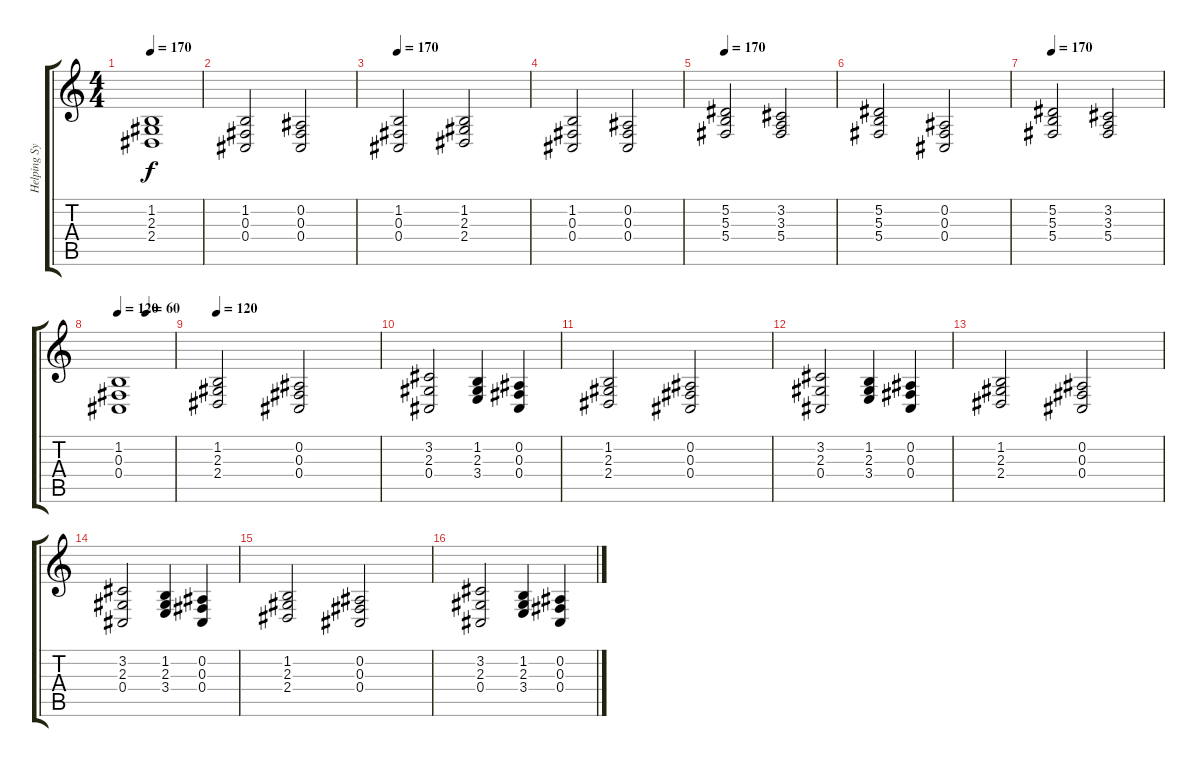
\track ("Helping Synth" "Helping Sy") {instrument synthstrings2}
\staff {score tabs}
\tuning (Eb4 Bb3 Gb3 Db3 Ab2 Eb2) {hide}
\ts (4 4)
\tempo 170
\clef g2
\ks c
(1.2 2.3 2.4).1{dy f} |
(1.2 0.3 0.4).2 (0.2 0.3 0.4).2 |
\tempo 170
(1.2 0.3 0.4).2 (1.2 2.3 2.4).2 |
(1.2 0.3 0.4).2 (0.2 0.3 0.4).2 |
\tempo 170
(5.2 5.3 5.4).2 (3.2 3.3 5.4).2 |
(5.2 5.3 5.4).2 (0.2 0.3 0.4).2 |
\tempo 170
(5.2 5.3 5.4).2 (3.2 3.3 5.4).2 |
\tempo 120
\tempo (60 0.5)
(1.2 0.3 0.4).1 |
\tempo 120
(1.2 2.3 2.4).2 (0.2 0.3 0.4).2 |
(3.2 2.3 0.4).2 (1.2 2.3 3.4).4 (0.2 0.3 0.4).4 |
(1.2 2.3 2.4).2 (0.2 0.3 0.4).2 |
(3.2 2.3 0.4).2 (1.2 2.3 3.4).4 (0.2 0.3 0.4).4 |
(1.2 2.3 2.4).2 (0.2 0.3 0.4).2 |
(3.2 2.3 0.4).2 (1.2 2.3 3.4).4 (0.2 0.3 0.4).4 |
(1.2 2.3 2.4).2 (0.2 0.3 0.4).2 |
(3.2 2.3 0.4).2 (1.2 2.3 3.4).4 (0.2 0.3 0.4).4
